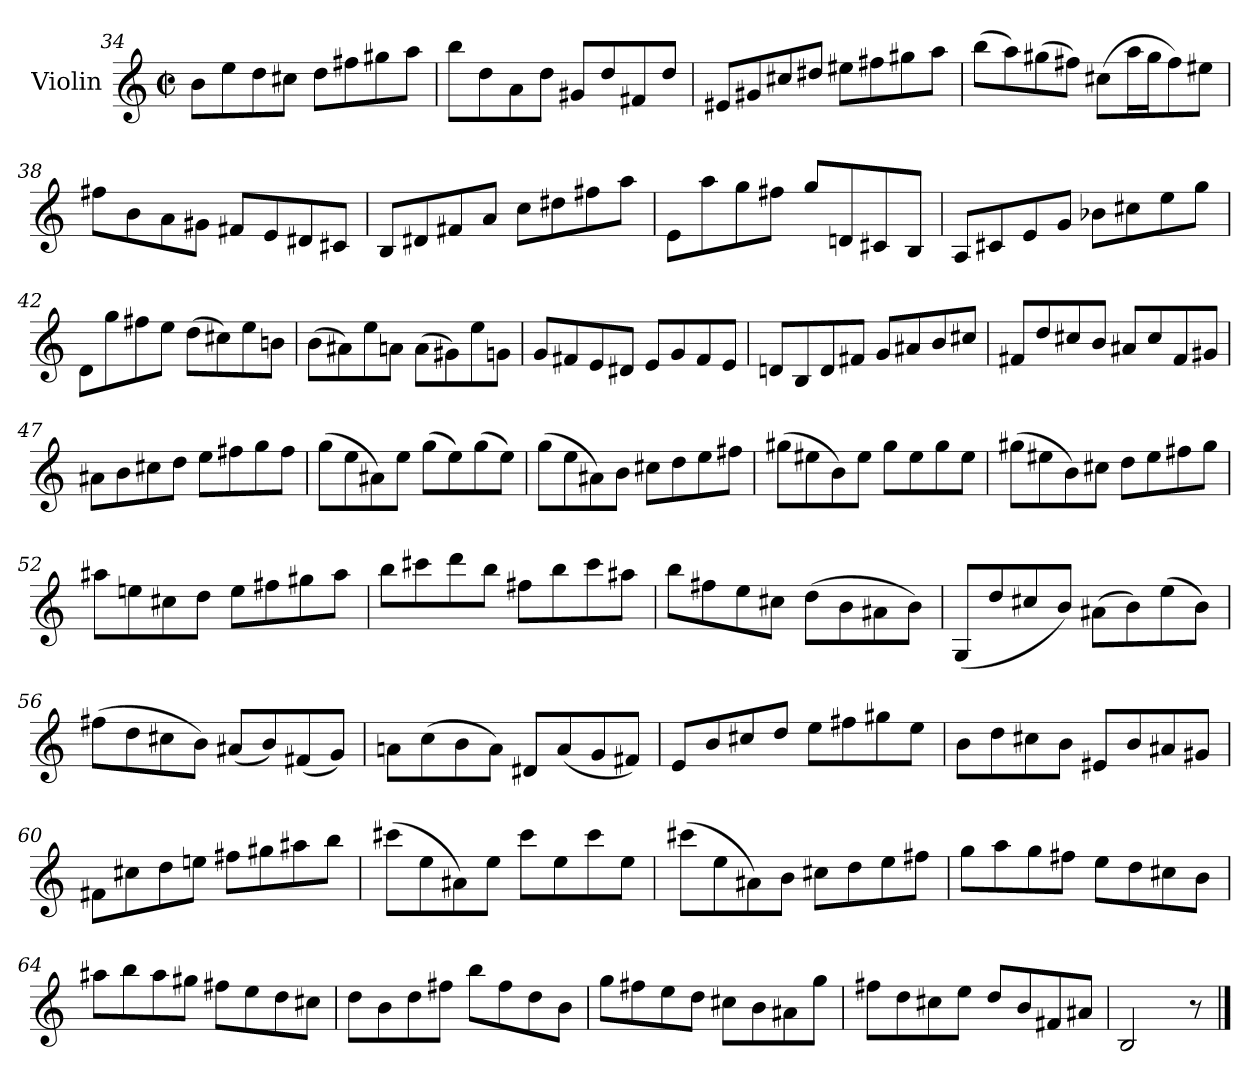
**kern
*part1
*staff1
*I"Violin
*I'Vln.
*clefG2
*k[]
*M2/2
*met(c|)
=34
8b\L
8ee\
8dd\
8cc#X\J
8dd\L
8ff#X\
8gg#X\
8aa\J
=35
8bb\L
8dd\
8a\
8dd\J
8g#X/L
8dd/
8f#X/
8dd/J
=36
8e#X/L
8g#X/
8cc#X/
8dd#X/J
8ee#X\L
8ff#X\
8gg#X\
8aa\J
=37
(>8bb\L
8aa\)
(>8gg#X\
8ff#X\J)
(>8cc#X\L
16aa\L
16gg#\J
8ff#\)
8ee#X\J
=38
8ff#X\L
8b\
8a\
8g#X\J
8f#X/L
8e/
8d#X/
8c#X/J
=39
8B/L
8d#X/
8f#X/
8a/J
8cc\L
8dd#X\
8ff#X\
8aa\J
=40
8e\L
8aa\
8gg\
8ff#X\J
8gg/L
8dn/
8c#X/
8B/J
=41
8A/L
8c#X/
8e/
8g/J
8b-X\L
8cc#X\
8ee\
8gg\J
=42
8d\L
8gg\
8ff#X\
8ee\J
(>8dd\L
8cc#X\)
8ee\
8bn\J
=43
(>8b\L
8a#X\)
8ee\
8an\J
(>8a\L
8g#X\)
8ee\
8gn\J
=44
8g/L
8f#X/
8e/
8d#X/J
8e/L
8g/
8f#/
8e/J
=45
8dn/L
8B/
8d/
8f#X/J
8g/L
8a#X/
8b/
8cc#X/J
=46
8f#X/L
8dd/
8cc#X/
8b/J
8a#X/L
8cc#/
8f#/
8g#X/J
=47
8a#X\L
8b\
8cc#X\
8dd\J
8ee\L
8ff#X\
8gg\
8ff#\J
=48
(>8gg\L
8ee\
8a#X\)
8ee\J
(>8gg\L
8ee\)
(>8gg\
8ee\J)
=49
(>8gg\L
8ee\
8a#X\)
8b\J
8cc#X\L
8dd\
8ee\
8ff#X\J
=50
(>8gg#X\L
8ee#X\
8b\)
8ee#\J
8gg#\L
8ee#\
8gg#\
8ee#\J
=51
(>8gg#X\L
8ee#X\
8b\)
8cc#X\J
8dd\L
8ee#\
8ff#X\
8gg#\J
=52
8aa#X\L
8een\
8cc#X\
8dd\J
8ee\L
8ff#X\
8gg#X\
8aa#\J
=53
8bb\L
8ccc#X\
8ddd\
8bb\J
8ff#X\L
8bb\
8ccc#\
8aa#X\J
=54
8bb\L
8ff#X\
8ee\
8cc#X\J
(>8dd\L
8b\
8a#X\
8b\J)
=55
(<8G/L
8dd/
8cc#X/
8b/J)
(>8a#X\L
8b\)
(>8ee\
8b\J)
=56
(>8ff#X\L
8dd\
8cc#X\
8b\J)
(<8a#X/L
8b/)
(<8f#X/
8g/J)
=57
8an\L
(>8cc\
8b\
8a\J)
8d#X/L
(<8a/
8g/
8f#X/J)
=58
8e/L
8b/
8cc#X/
8dd/J
8ee\L
8ff#X\
8gg#X\
8ee\J
=59
8b\L
8dd\
8cc#X\
8b\J
8e#X/L
8b/
8a#X/
8g#X/J
=60
8f#X\L
8cc#X\
8dd\
8een\J
8ff#X\L
8gg#X\
8aa#X\
8bb\J
=61
(>8ccc#X\L
8ee\
8a#X\)
8ee\J
8ccc#\L
8ee\
8ccc#\
8ee\J
=62
(>8ccc#X\L
8ee\
8a#X\)
8b\J
8cc#X\L
8dd\
8ee\
8ff#X\J
=63
8gg\L
8aa\
8gg\
8ff#X\J
8ee\L
8dd\
8cc#X\
8b\J
=64
8aa#X\L
8bb\
8aa#\
8gg#X\J
8ff#X\L
8ee\
8dd\
8cc#X\J
=65
8dd\L
8b\
8dd\
8ff#X\J
8bb\L
8ff#\
8dd\
8b\J
=66
8gg\L
8ff#X\
8ee\
8dd\J
8cc#X\L
8b\
8a#X\
8gg\J
=67
8ff#X\L
8dd\
8cc#X\
8ee\J
8dd/L
8b/
8f#X/
8a#X/J
=68
2B/
8r
==
*-
